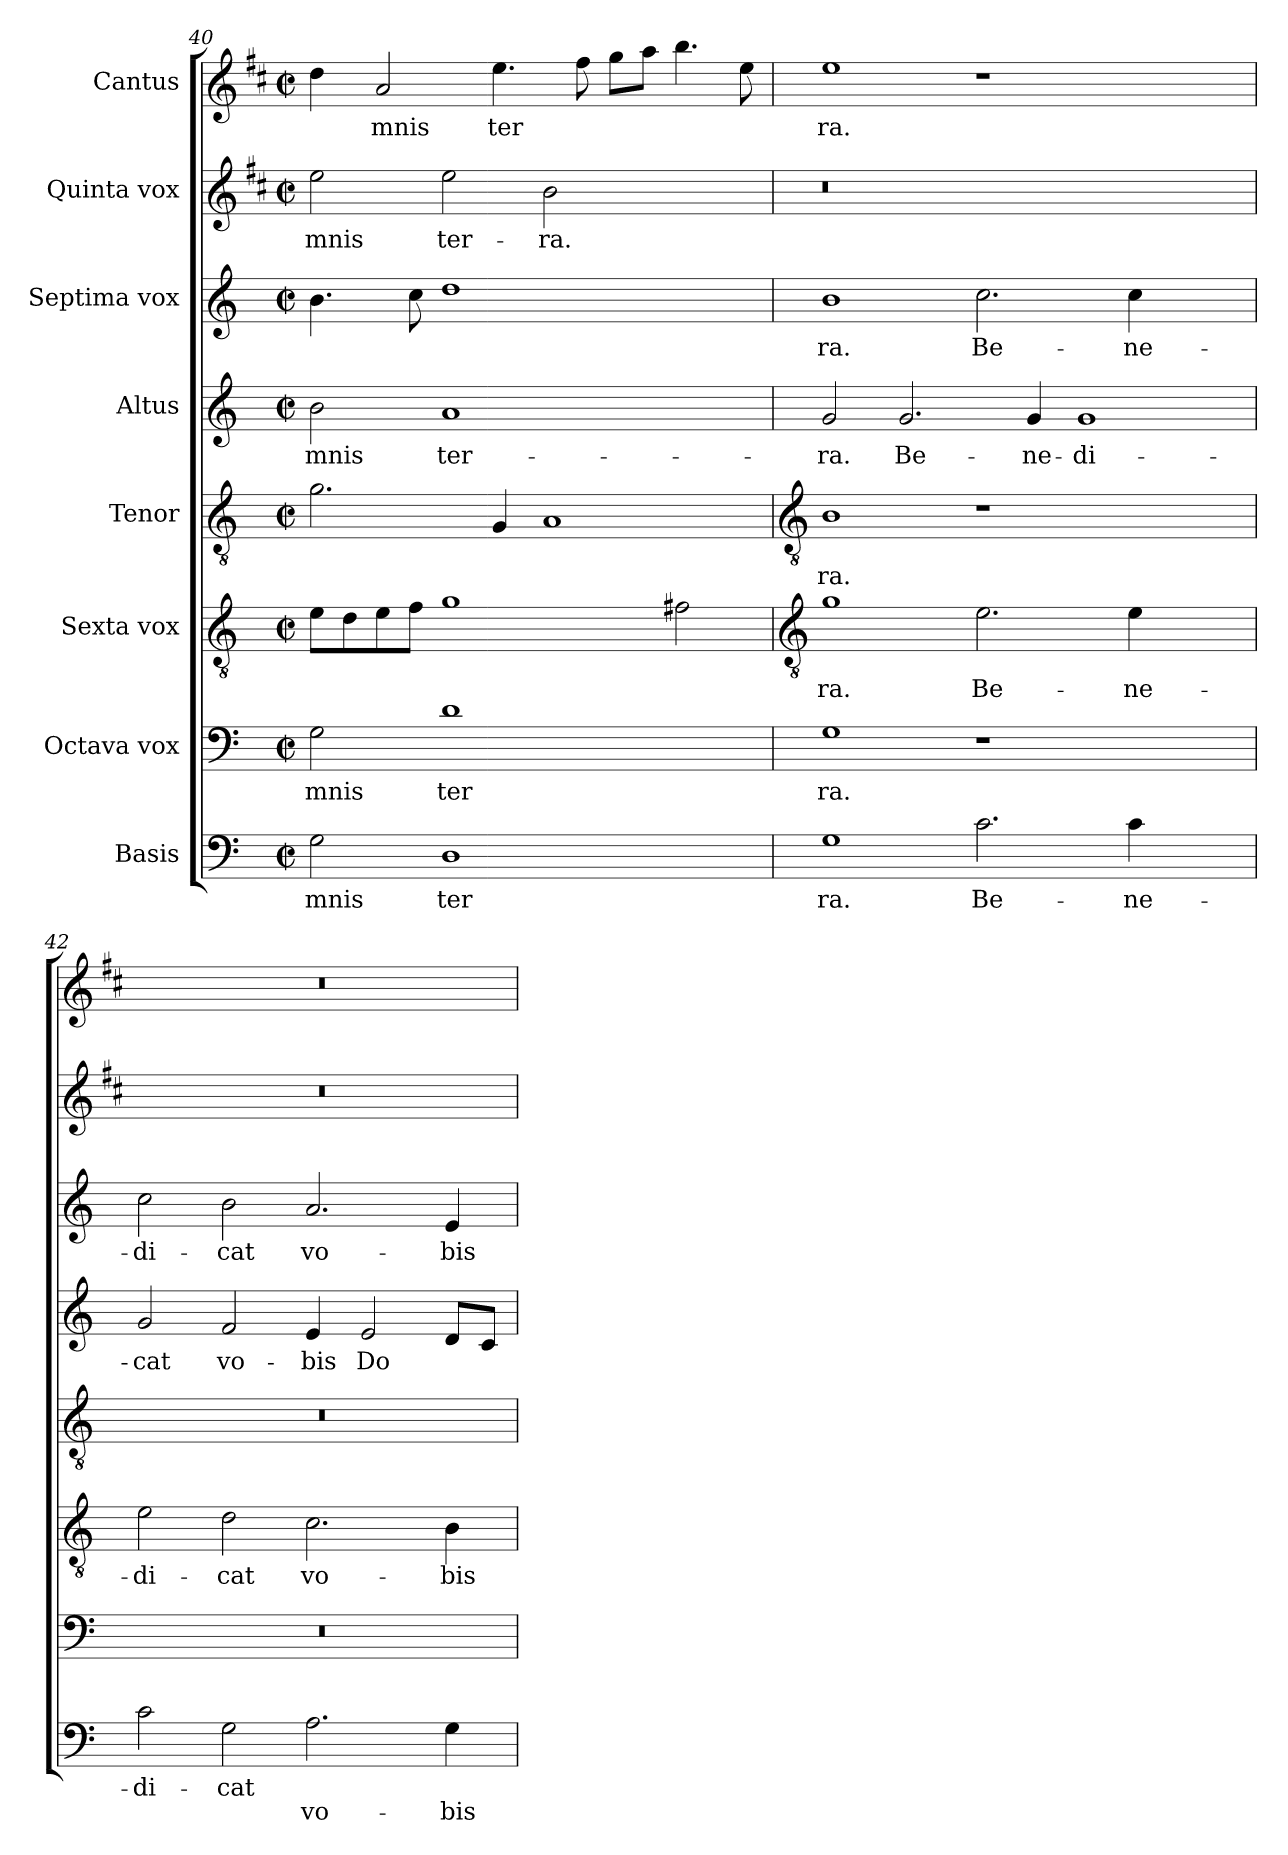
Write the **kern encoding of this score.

**kern	**text	**text	**kern	**text	**kern	**text	**kern	**text	**kern	**text	**kern	**text	**kern	**text	**kern	**text
*part8	*part8	*part8	*part7	*part7	*part6	*part6	*part5	*part5	*part4	*part4	*part3	*part3	*part2	*part2	*part1	*part1
*staff8	*staff8	*staff8	*staff7	*staff7	*staff6	*staff6	*staff5	*staff5	*staff4	*staff4	*staff3	*staff3	*staff2	*staff2	*staff1	*staff1
*I"Basis	*	*	*I"Octava vox	*	*I"Sexta vox	*	*I"Tenor	*	*I"Altus	*	*I"Septima vox	*	*I"Quinta vox	*	*I"Cantus	*
*clefF4	*	*	*clefF4	*	*clefGv2	*	*clefGv2	*	*clefG2	*	*clefG2	*	*clefG2	*	*clefG2	*
*	*	*	*	*	*	*	*	*	*	*	*	*	*ITrd1c2	*	*ITrd1c2	*
*k[]	*	*	*k[]	*	*k[]	*	*k[]	*	*k[]	*	*k[]	*	*k[]	*	*k[]	*
*C:	*	*	*C:	*	*C:	*	*C:	*	*C:	*	*C:	*	*C:	*	*C:	*
*M4/2	*	*	*M4/2	*	*M4/2	*	*M4/2	*	*M4/2	*	*M4/2	*	*M4/2	*	*M4/2	*
*met(c|)	*	*	*met(c|)	*	*met(c|)	*	*met(c|)	*	*met(c|)	*	*met(c|)	*	*met(c|)	*	*met(c|)	*
=40	=40	=40	=40	=40	=40	=40	=40	=40	=40	=40	=40	=40	=40	=40	=40	=40
!	!LO:LY:b	!	!	!LO:LY:b	!	!	!	!	!	!LO:LY:b	!	!	!	!LO:LY:b	!	!
2G	mnis	.	2G	mnis	8eL	.	2.g	.	2b	mnis	4.b	.	2dd	mnis	4cc	.
.	.	.	.	.	8d	.	.	.	.	.	.	.	.	.	.	.
!	!	!	!	!	!	!	!	!	!	!	!	!	!	!	!	!LO:LY:b
.	.	.	.	.	8e	.	.	.	.	.	.	.	.	.	2g	mnis
.	.	.	.	.	8fJ	.	.	.	.	.	8cc	.	.	.	.	.
!	!LO:LY:b	!	!	!LO:LY:b	!	!	!	!	!	!LO:LY:b	!	!	!	!LO:LY:b	!	!
1D	ter	.	1d	ter	1g	.	.	.	1a	ter-	1dd	.	2dd	ter-	.	.
!	!	!	!	!	!	!	!	!	!	!	!	!	!	!	!	!LO:LY:b
.	.	.	.	.	.	.	4G	.	.	.	.	.	.	.	4.dd	ter
!	!	!	!	!	!	!	!	!	!	!	!	!	!	!LO:LY:b	!	!
.	.	.	.	.	.	.	1A	.	.	.	.	.	2a	-ra.	.	.
.	.	.	.	.	.	.	.	.	.	.	.	.	.	.	8ee	.
.	.	.	.	.	.	.	.	.	.	.	.	.	.	.	8ffL	.
.	.	.	.	.	.	.	.	.	.	.	.	.	.	.	8ggJ	.
2ryy	.	.	2ryy	.	2f#	.	.	.	2ryy	.	2ryy	.	2ryy	.	4.aa	.
.	.	.	.	.	.	.	.	.	.	.	.	.	.	.	8dd	.
!!LO:LB:g=z
=41	=41	=41	=41	=41	=41	=41	=41	=41	=41	=41	=41	=41	=41	=41	=41	=41
*	*	*	*	*	*clefGv2	*	*clefGv2	*	*	*	*	*	*	*	*	*
!	!LO:LY:b	!	!	!LO:LY:b	!	!LO:LY:b	!	!LO:LY:b	!	!LO:LY:b	!	!LO:LY:b	!	!	!	!LO:LY:b
1G	ra.	.	1G	ra.	1g	ra.	1B	ra.	2g	-ra.	1b	ra.	0r	.	1dd	ra.
!	!	!	!	!	!	!	!	!	!	!LO:LY:b	!	!	!	!	!	!
.	.	.	.	.	.	.	.	.	2.g	Be-	.	.	.	.	.	.
!	!LO:LY:b	!	!	!	!	!LO:LY:b	!	!	!	!	!	!LO:LY:b	!	!	!	!
2.c	Be-	.	1r	.	2.e	Be-	1r	.	.	.	2.cc	Be-	.	.	1r	.
!	!	!	!	!	!	!	!	!	!	!LO:LY:b	!	!	!	!	!	!
.	.	.	.	.	.	.	.	.	4g	-ne-	.	.	.	.	.	.
!	!	!	!	!	!	!	!	!	!	!LO:LY:b	!	!	!	!	!	!
.	.	.	.	.	.	.	.	.	1g	-di-	.	.	.	.	.	.
!	!LO:LY:b	!	!	!	!	!LO:LY:b	!	!	!	!	!	!LO:LY:b	!	!	!	!
4c	-ne-	.	.	.	4e	-ne-	.	.	.	.	4cc	-ne-	.	.	.	.
2ryy	.	.	2ryy	.	2ryy	.	2ryy	.	.	.	2ryy	.	2ryy	.	2ryy	.
=42	=42	=42	=42	=42	=42	=42	=42	=42	=42	=42	=42	=42	=42	=42	=42	=42
!	!LO:LY:b	!	!	!	!	!LO:LY:b	!	!	!	!LO:LY:b	!	!LO:LY:b	!	!	!	!
2c	-di-	.	0r	.	2e	-di-	0r	.	2g	-cat	2cc	-di-	0r	.	0r	.
!	!LO:LY:b	!	!	!	!	!LO:LY:b	!	!	!	!LO:LY:b	!	!LO:LY:b	!	!	!	!
2G	-cat	.	.	.	2d	-cat	.	.	2f	vo-	2b	-cat	.	.	.	.
!	!	!LO:LY:b	!	!	!	!LO:LY:b	!	!	!	!LO:LY:b	!	!LO:LY:b	!	!	!	!
2.A	.	vo-	.	.	2.c	vo-	.	.	4e	-bis	2.a	vo-	.	.	.	.
!	!	!	!	!	!	!	!	!	!	!LO:LY:b	!	!	!	!	!	!
.	.	.	.	.	.	.	.	.	2e	Do	.	.	.	.	.	.
!	!	!LO:LY:b	!	!	!	!LO:LY:b	!	!	!	!	!	!LO:LY:b	!	!	!	!
4G	.	-bis	.	.	4B	-bis	.	.	8dL	.	4e	-bis	.	.	.	.
.	.	.	.	.	.	.	.	.	8cJ	.	.	.	.	.	.	.
=	=	=	=	=	=	=	=	=	=	=	=	=	=	=	=	=
*-	*-	*-	*-	*-	*-	*-	*-	*-	*-	*-	*-	*-	*-	*-	*-	*-
